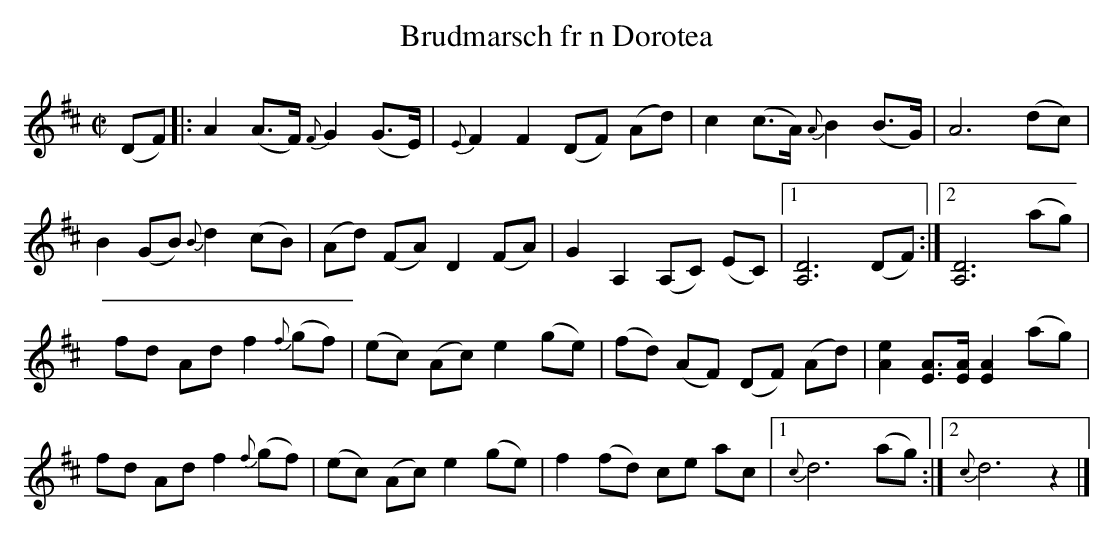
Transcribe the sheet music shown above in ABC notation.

X:1
T: Brudmarsch fr n Dorotea
M: C|
L: 1/8
K: D
(DF) |: A2(A>F) {F}G2(G>E) | {E}F2F2 (DF) (Ad) | c2(c>A) {A}B2(B>G) | A6 (dc) |
B2(GB) {B}d2(cB) | (Ad) (FA) D2(FA) | G2A,2 (A,C) (EC) |1 [A,D]6(DF) :|2 [A,D]6(ag) |
fd Ad f2 {f}(gf) | (ec) (Ac) e2(ge) | (fd) (AF) (DF) (Ad) | [Ae]2[EA]>[EA] [EA]2(ag) |
fd Ad f2 {f}(gf) | (ec) (Ac) e2(ge) | f2(fd) ce ac |1 {c}d6(ag) :|2 {c}d6z2 |]
